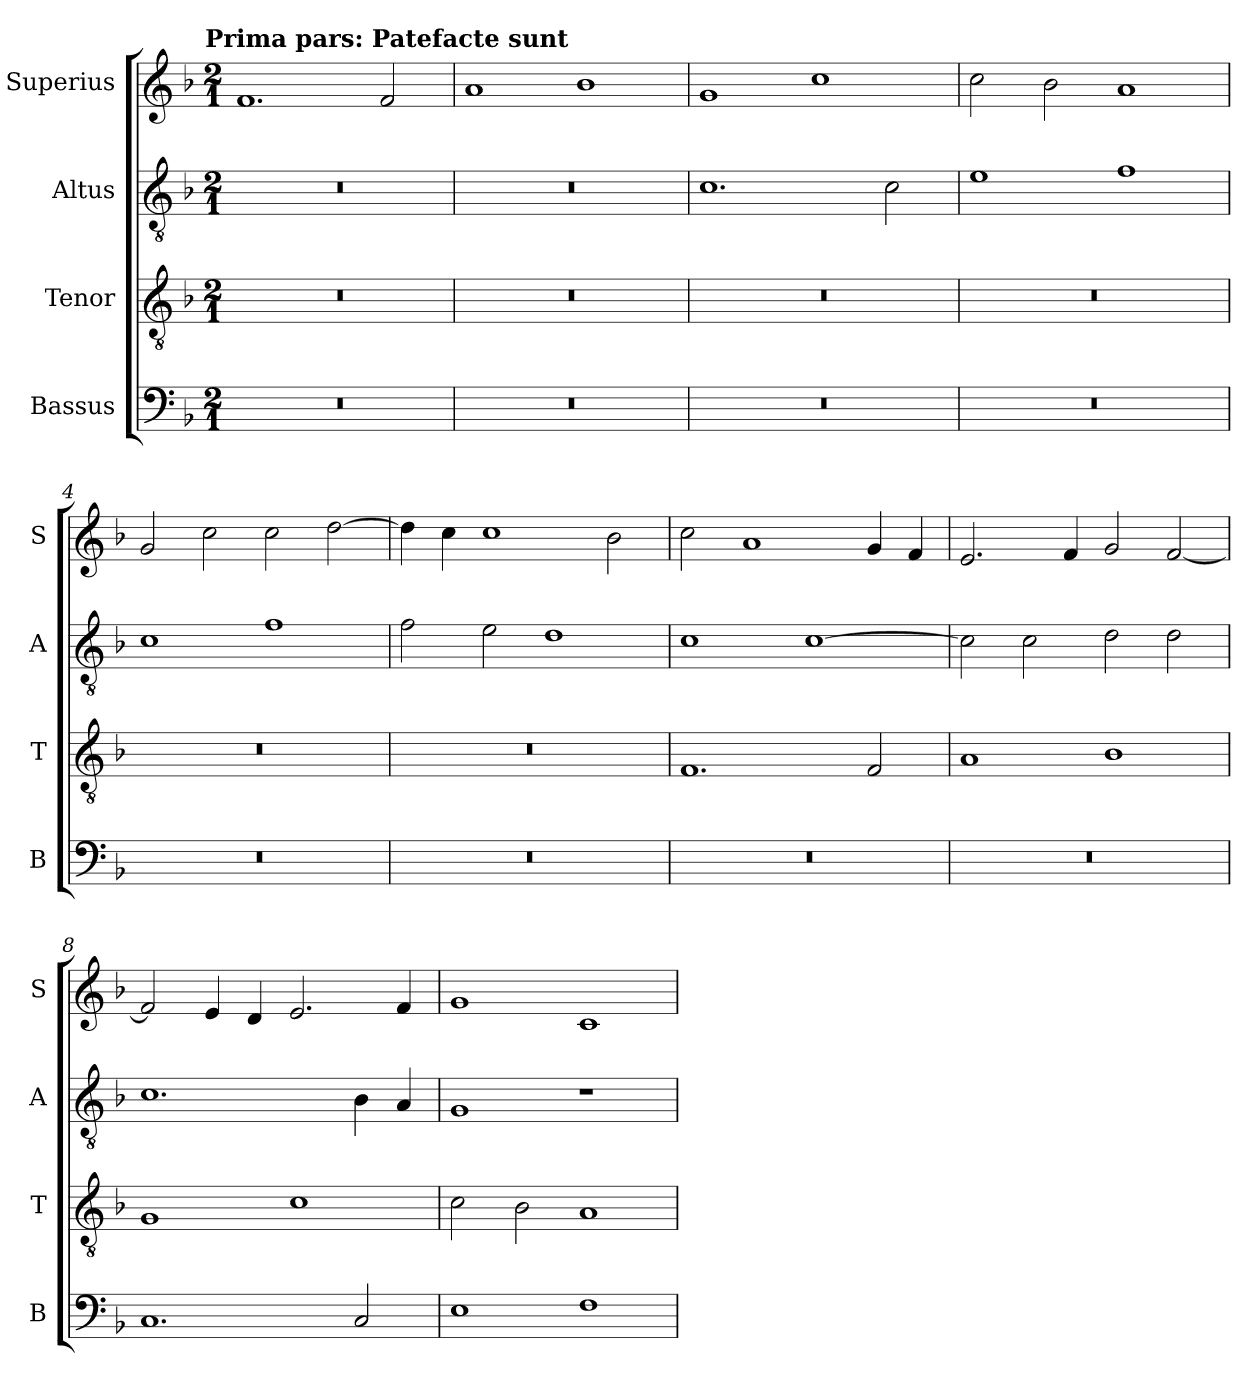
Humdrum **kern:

**kern	**kern	**kern	**kern
*part4	*part3	*part2	*part1
*staff4	*staff3	*staff2	*staff1
*I"Bassus	*I"Tenor	*I"Altus	*I"Superius
*I'B	*I'T	*I'A	*I'S
*clefF4	*clefGv2	*clefGv2	*clefG2
*k[b-]	*k[b-]	*k[b-]	*k[b-]
*F:	*F:	*F:	*F:
!!LO:TX:omd:t=Prima pars&colon; Patefacte sunt
*M2/1	*M2/1	*M2/1	*M2/1
=	=	=	=
0r	0r	0r	1.f
.	.	.	2f
=1	=1	=1	=1
0r	0r	0r	1a
.	.	.	1b-
=2	=2	=2	=2
0r	0r	1.c	1g
.	.	.	1cc
.	.	2c	.
=3	=3	=3	=3
0r	0r	1e	2cc
.	.	.	2b-
.	.	1f	1a
=4	=4	=4	=4
0r	0r	1c	2g
.	.	.	2cc
.	.	1f	2cc
.	.	.	[2dd
=5	=5	=5	=5
0r	0r	2f	4dd]
.	.	.	4cc
.	.	2e	1cc
.	.	1d	.
.	.	.	2b-
=6	=6	=6	=6
0r	1.F	1c	2cc
.	.	.	1a
.	.	[1c	.
.	2F	.	4g
.	.	.	4f
=7	=7	=7	=7
0r	1A	2c]	2.e
.	.	2c	.
.	.	.	4f
.	1B-	2d	2g
.	.	2d	[2f
=8	=8	=8	=8
1.C	1G	1.c	2f]
.	.	.	4e
.	.	.	4d
.	1c	.	2.e
2C	.	4B-	.
.	.	4A	4f
=9	=9	=9	=9
1E	2c	1G	1g
.	2B-	.	.
1F	1A	1r	1c
=	=	=	=
*-	*-	*-	*-
